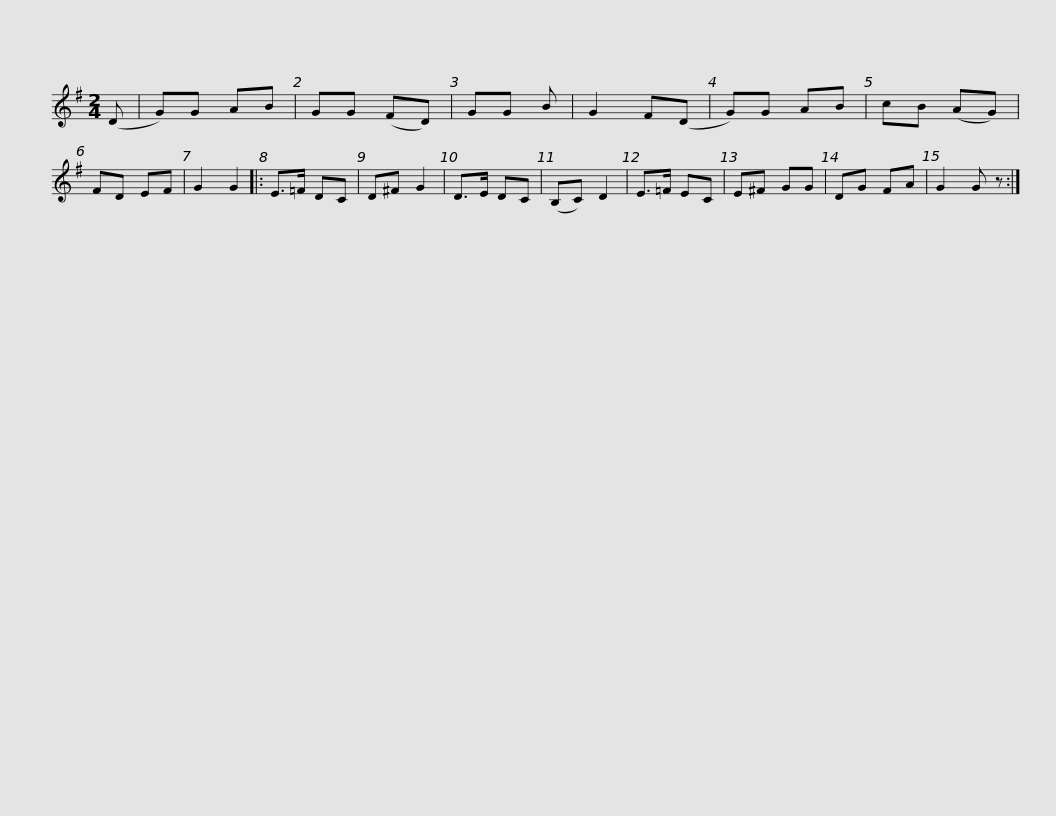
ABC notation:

X:1
L:1/8
M:2/4
I:linebreak $
K:G
V:1 treble
V:1
 (D | G)G AB | GG (FD) | GG B | G2 F(D | %5
 G)G AB | cB (AG) | FD EF | G2 G2 |: E>=F DC | %10
 D^F G2 |$ D>E DC | (B,C) D2 | E>=F EC | E^F GG | %15
 DG FA | G2 G z :| %17
